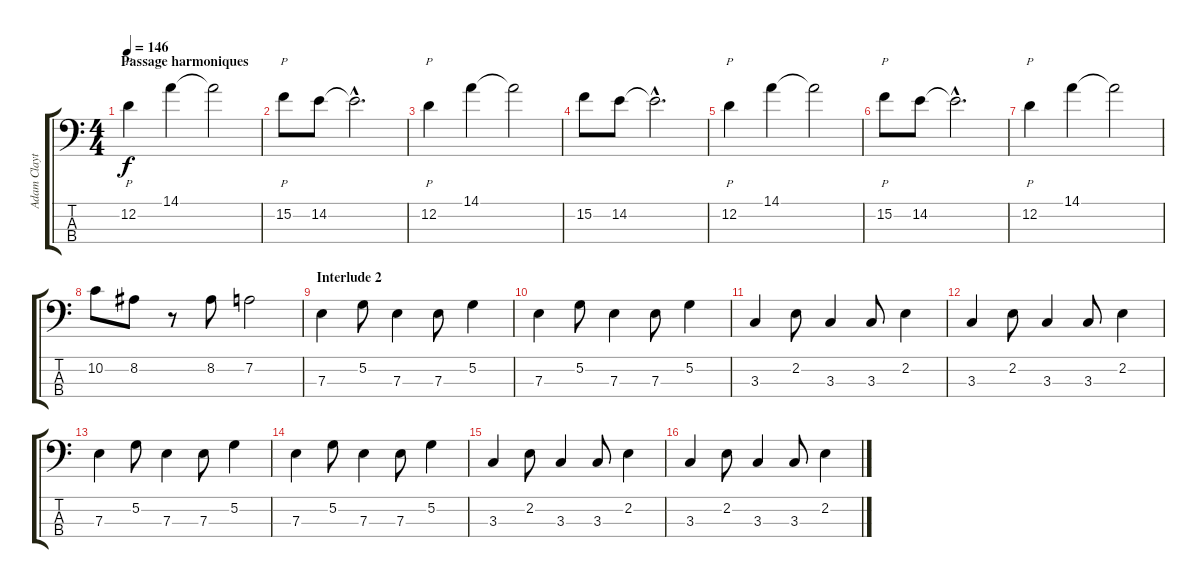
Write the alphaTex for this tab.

\track ("Adam Clayton" "Adam Clayt") {instrument electricbasspick}
\staff {score tabs}
\tuning (G2 D2 A1 E1) {hide}
\ts (4 4)
\section ("" "Passage harmoniques")
\tempo 146
\clef f4
\ks c
12.2.4{p dy f} 14.1.4 14.1{t}.2 |
15.2.8{p} 14.2.8 14.2{hac t}.2{d} |
12.2.4{p} 14.1.4 14.1{t}.2 |
15.2.8 14.2.8 14.2{hac t}.2{d} |
12.2.4{p} 14.1.4 14.1{t}.2 |
15.2.8{p} 14.2.8 14.2{hac t}.2{d} |
12.2.4{p} 14.1.4 14.1{t}.2 |
10.2.8 8.2.8 r.8 8.2.8 7.2.2 |
\section ("" "Interlude 2")
7.3.4 5.2.8 7.3.4 7.3.8 5.2.4 |
7.3.4 5.2.8 7.3.4 7.3.8 5.2.4 |
3.3.4 2.2.8 3.3.4 3.3.8 2.2.4 |
3.3.4 2.2.8 3.3.4 3.3.8 2.2.4 |
7.3.4 5.2.8 7.3.4 7.3.8 5.2.4 |
7.3.4 5.2.8 7.3.4 7.3.8 5.2.4 |
3.3.4 2.2.8 3.3.4 3.3.8 2.2.4 |
3.3.4 2.2.8 3.3.4 3.3.8 2.2.4
